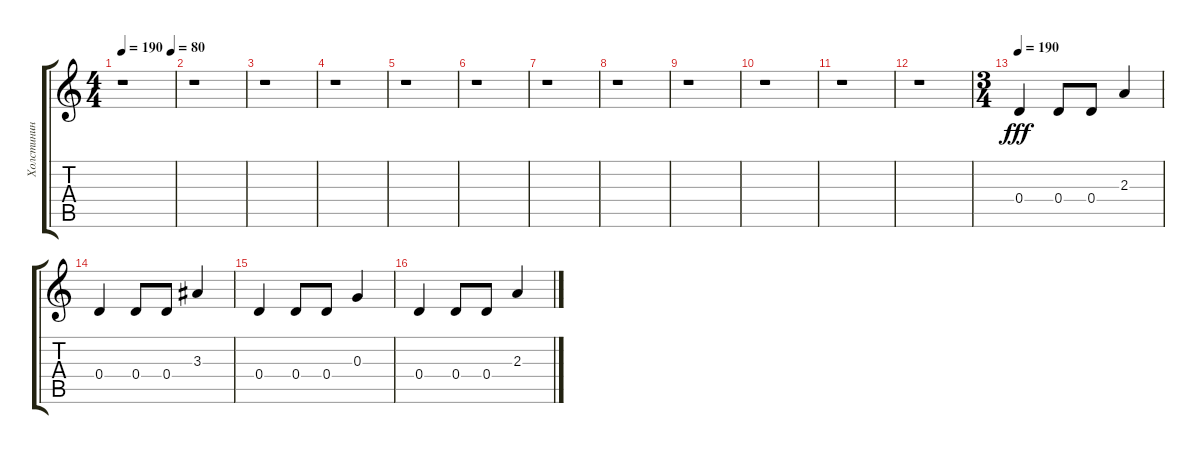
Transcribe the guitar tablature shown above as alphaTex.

\track ("Холстинин" "Холстинин") {instrument distortionguitar}
\staff {score tabs}
\tuning (E4 B3 G3 D3 A2 E2) {hide}
\ts (4 4)
\tempo 190
\tempo (80 0.9375)
\tempo 190
\clef g2
\ks c
r.1{dy fff instrument distortionguitar} |
r.1 |
r.1 |
r.1 |
r.1 |
r.1 |
r.1 |
r.1 |
r.1 |
r.1 |
r.1 |
r.1 |
\ts (3 4)
\tempo 190
0.4.4 0.4.8 0.4.8 2.3.4 |
0.4.4 0.4.8 0.4.8 3.3.4 |
0.4.4 0.4.8 0.4.8 0.3.4 |
0.4.4 0.4.8 0.4.8 2.3.4
